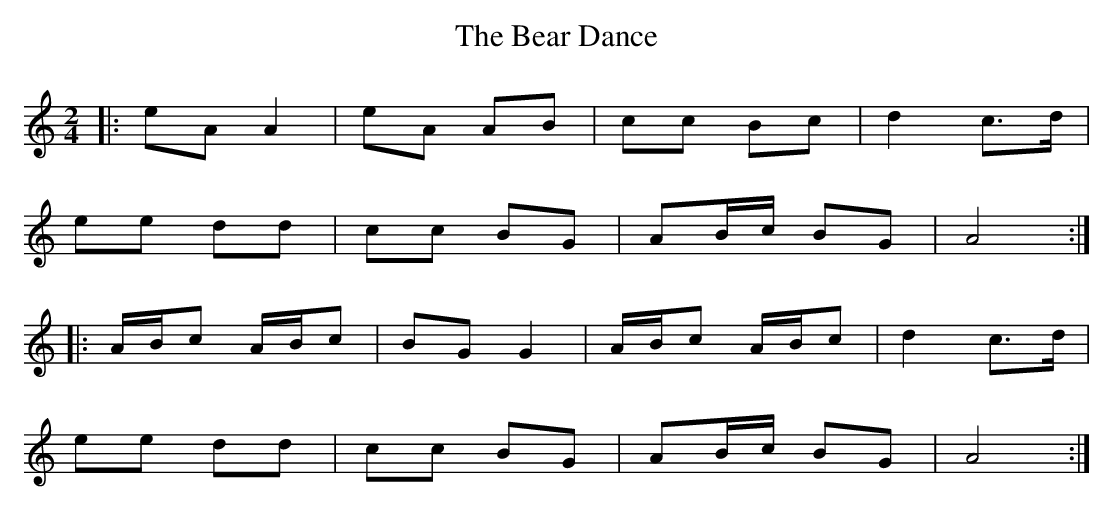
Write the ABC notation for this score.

X:1
T: The Bear Dance
M: 2/4
L: 1/8
K: Amin
|:eA A2|eA AB|cc Bc|d2 c>d|
ee dd|cc BG|AB/c/ BG|A4:|
|:A/B/c A/B/c|BG G2|A/B/c A/B/c|d2 c>d|
ee dd|cc BG|AB/c/ BG|A4:|
